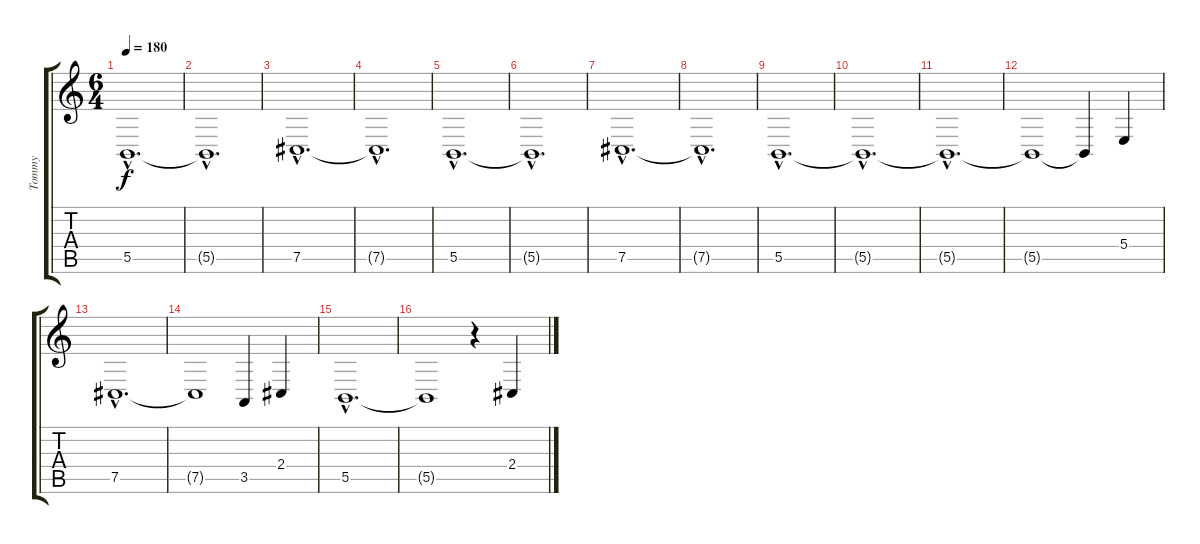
\track ("Tommy" "Tommy") {instrument churchorgan}
\staff {score tabs}
\tuning (Db4 Ab3 E3 B2 Gb2 Db2) {hide}
\ts (6 4)
\tempo 180
\clef g2
\ks c
5.5{hac}.1{d dy f} |
5.5{hac t}.1{d} |
7.5{hac}.1{d} |
7.5{hac t}.1{d} |
5.5{hac}.1{d} |
5.5{hac t}.1{d} |
7.5{hac}.1{d} |
7.5{hac t}.1{d} |
\section ("" "")
5.5{hac}.1{d} |
5.5{hac t}.1{d} |
5.5{hac t}.1{d} |
5.5{t}.1 5.5{t}.4 5.4.4 |
7.5{hac}.1{d} |
7.5{t}.1 3.5.4 2.4.4 |
5.5{hac}.1{d} |
5.5{t}.1 r.4 2.4.4
